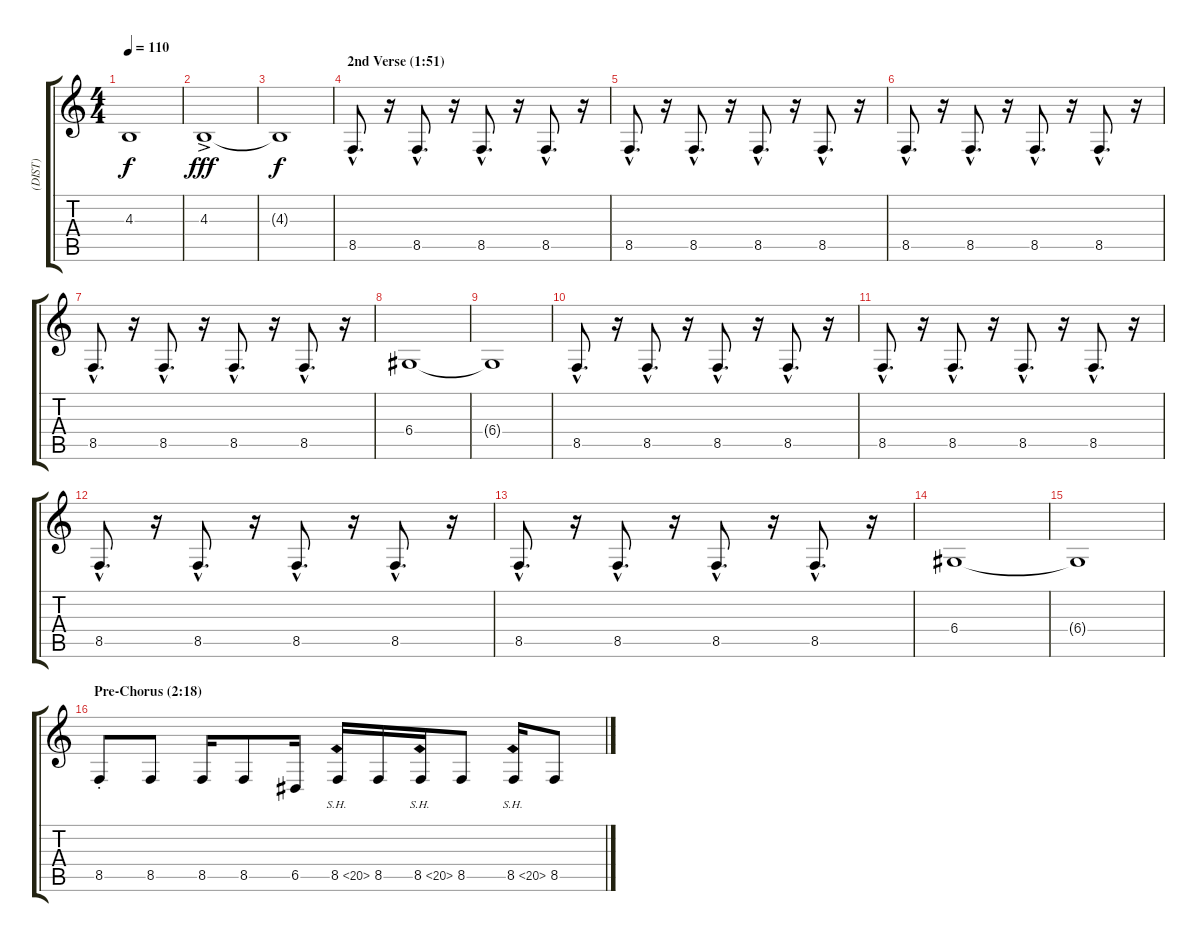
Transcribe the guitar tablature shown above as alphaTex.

\track ("(DIST)" "(DIST)") {instrument reedorgan}
\staff {score tabs}
\tuning (E4 B3 G3 D3 A2 E2) {hide}
\ts (4 4)
\tempo 110
\clef g2
\ks c
4.3{t}.1{dy f} |
4.3{ac}.1{dy fff instrument electricguitarjazz} |
4.3{t}.1{dy f} |
\section ("" "2nd Verse (1:51)")
8.5{hac}.8{d instrument reedorgan} r.16 8.5{hac}.8{d} r.16 8.5{hac}.8{d} r.16 8.5{hac}.8{d} r.16 |
8.5{hac}.8{d} r.16 8.5{hac}.8{d} r.16 8.5{hac}.8{d} r.16 8.5{hac}.8{d} r.16 |
8.5{hac}.8{d} r.16 8.5{hac}.8{d} r.16 8.5{hac}.8{d} r.16 8.5{hac}.8{d} r.16 |
8.5{hac}.8{d} r.16 8.5{hac}.8{d} r.16 8.5{hac}.8{d} r.16 8.5{hac}.8{d} r.16 |
6.4.1 |
6.4{t}.1 |
8.5{hac}.8{d} r.16 8.5{hac}.8{d} r.16 8.5{hac}.8{d} r.16 8.5{hac}.8{d} r.16 |
8.5{hac}.8{d} r.16 8.5{hac}.8{d} r.16 8.5{hac}.8{d} r.16 8.5{hac}.8{d} r.16 |
8.5{hac}.8{d} r.16 8.5{hac}.8{d} r.16 8.5{hac}.8{d} r.16 8.5{hac}.8{d} r.16 |
8.5{hac}.8{d} r.16 8.5{hac}.8{d} r.16 8.5{hac}.8{d} r.16 8.5{hac}.8{d} r.16 |
6.4.1 |
6.4{t}.1 |
\section ("" "Pre-Chorus (2:18)")
8.5{st}.8 8.5.8 8.5.16 8.5.8 6.5.16 8.5{sh 12}.16 8.5.16 8.5{sh 12}.16 8.5.8 8.5{sh 12}.16 8.5.8
